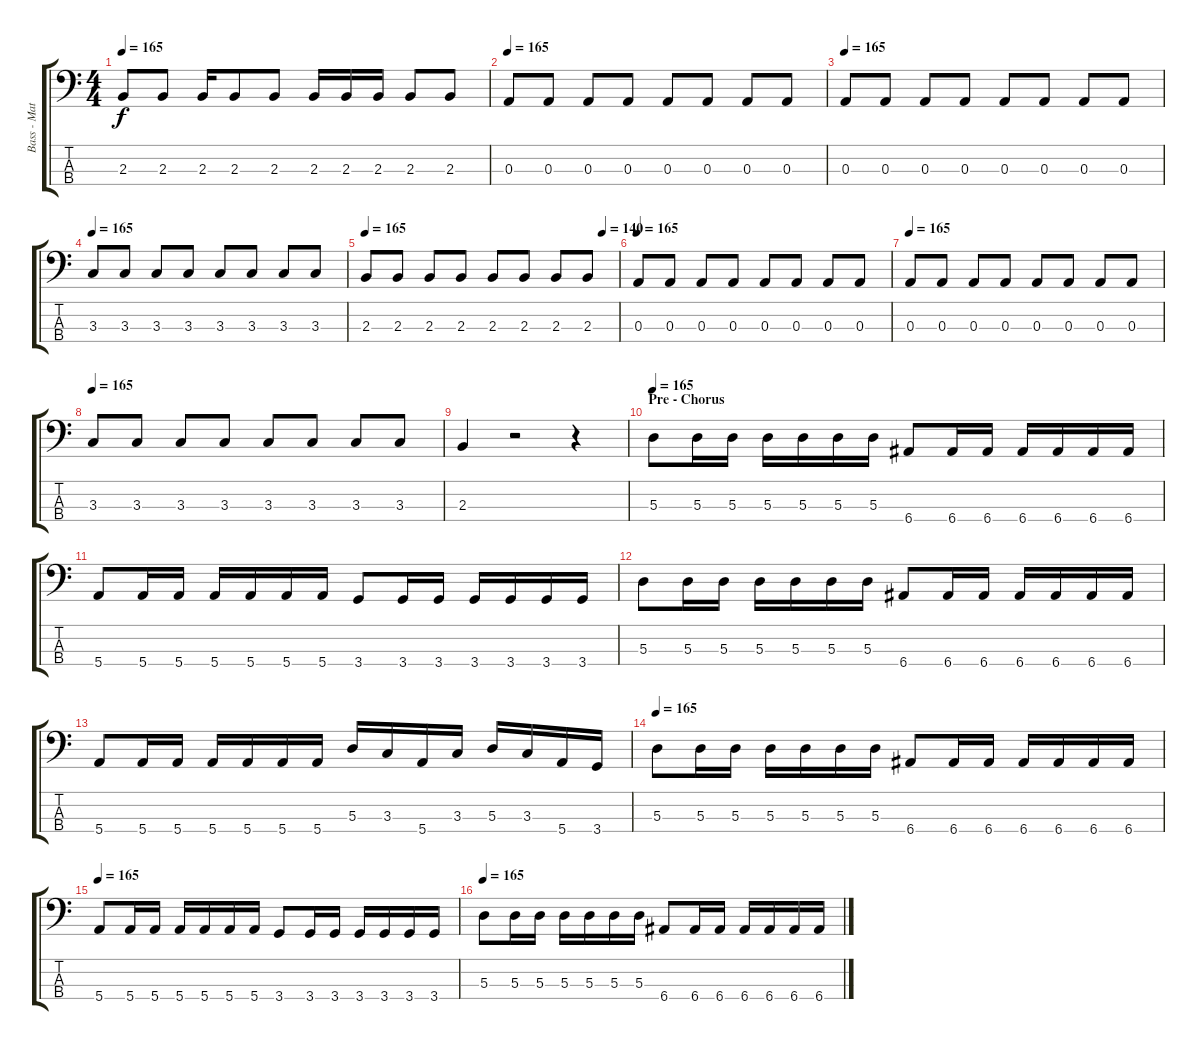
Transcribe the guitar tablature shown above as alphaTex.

\track ("Bass - Matias" "Bass - Mat") {instrument electricbassfinger}
\staff {score tabs}
\tuning (G2 D2 A1 E1) {hide}
\ts (4 4)
\tempo 165
\clef f4
\ks c
2.3.8{dy f} 2.3.8 2.3.16 2.3.8 2.3.8 2.3.16 2.3.16 2.3.16 2.3.8 2.3.8 |
\tempo 165
0.3.8 0.3.8 0.3.8 0.3.8 0.3.8 0.3.8 0.3.8 0.3.8 |
\tempo 165
0.3.8 0.3.8 0.3.8 0.3.8 0.3.8 0.3.8 0.3.8 0.3.8 |
\tempo 165
3.3.8 3.3.8 3.3.8 3.3.8 3.3.8 3.3.8 3.3.8 3.3.8 |
\tempo 165
\tempo (140 0.9375)
2.3.8 2.3.8 2.3.8 2.3.8 2.3.8 2.3.8 2.3.8 2.3.8 |
\tempo 165
0.3.8 0.3.8 0.3.8 0.3.8 0.3.8 0.3.8 0.3.8 0.3.8 |
\tempo 165
0.3.8 0.3.8 0.3.8 0.3.8 0.3.8 0.3.8 0.3.8 0.3.8 |
\tempo 165
3.3.8 3.3.8 3.3.8 3.3.8 3.3.8 3.3.8 3.3.8 3.3.8 |
2.3.4 r.2 r.4 |
\section ("" "Pre - Chorus")
\tempo 165
5.3.8 5.3.16 5.3.16 5.3.16 5.3.16 5.3.16 5.3.16 6.4.8 6.4.16 6.4.16 6.4.16 6.4.16 6.4.16 6.4.16 |
5.4.8 5.4.16 5.4.16 5.4.16 5.4.16 5.4.16 5.4.16 3.4.8 3.4.16 3.4.16 3.4.16 3.4.16 3.4.16 3.4.16 |
5.3.8 5.3.16 5.3.16 5.3.16 5.3.16 5.3.16 5.3.16 6.4.8 6.4.16 6.4.16 6.4.16 6.4.16 6.4.16 6.4.16 |
5.4.8 5.4.16 5.4.16 5.4.16 5.4.16 5.4.16 5.4.16 5.3.16 3.3.16 5.4.16 3.3.16 5.3.16 3.3.16 5.4.16 3.4.16 |
\tempo 165
5.3.8 5.3.16 5.3.16 5.3.16 5.3.16 5.3.16 5.3.16 6.4.8 6.4.16 6.4.16 6.4.16 6.4.16 6.4.16 6.4.16 |
\tempo 165
5.4.8 5.4.16 5.4.16 5.4.16 5.4.16 5.4.16 5.4.16 3.4.8 3.4.16 3.4.16 3.4.16 3.4.16 3.4.16 3.4.16 |
\tempo 165
5.3.8 5.3.16 5.3.16 5.3.16 5.3.16 5.3.16 5.3.16 6.4.8 6.4.16 6.4.16 6.4.16 6.4.16 6.4.16 6.4.16
